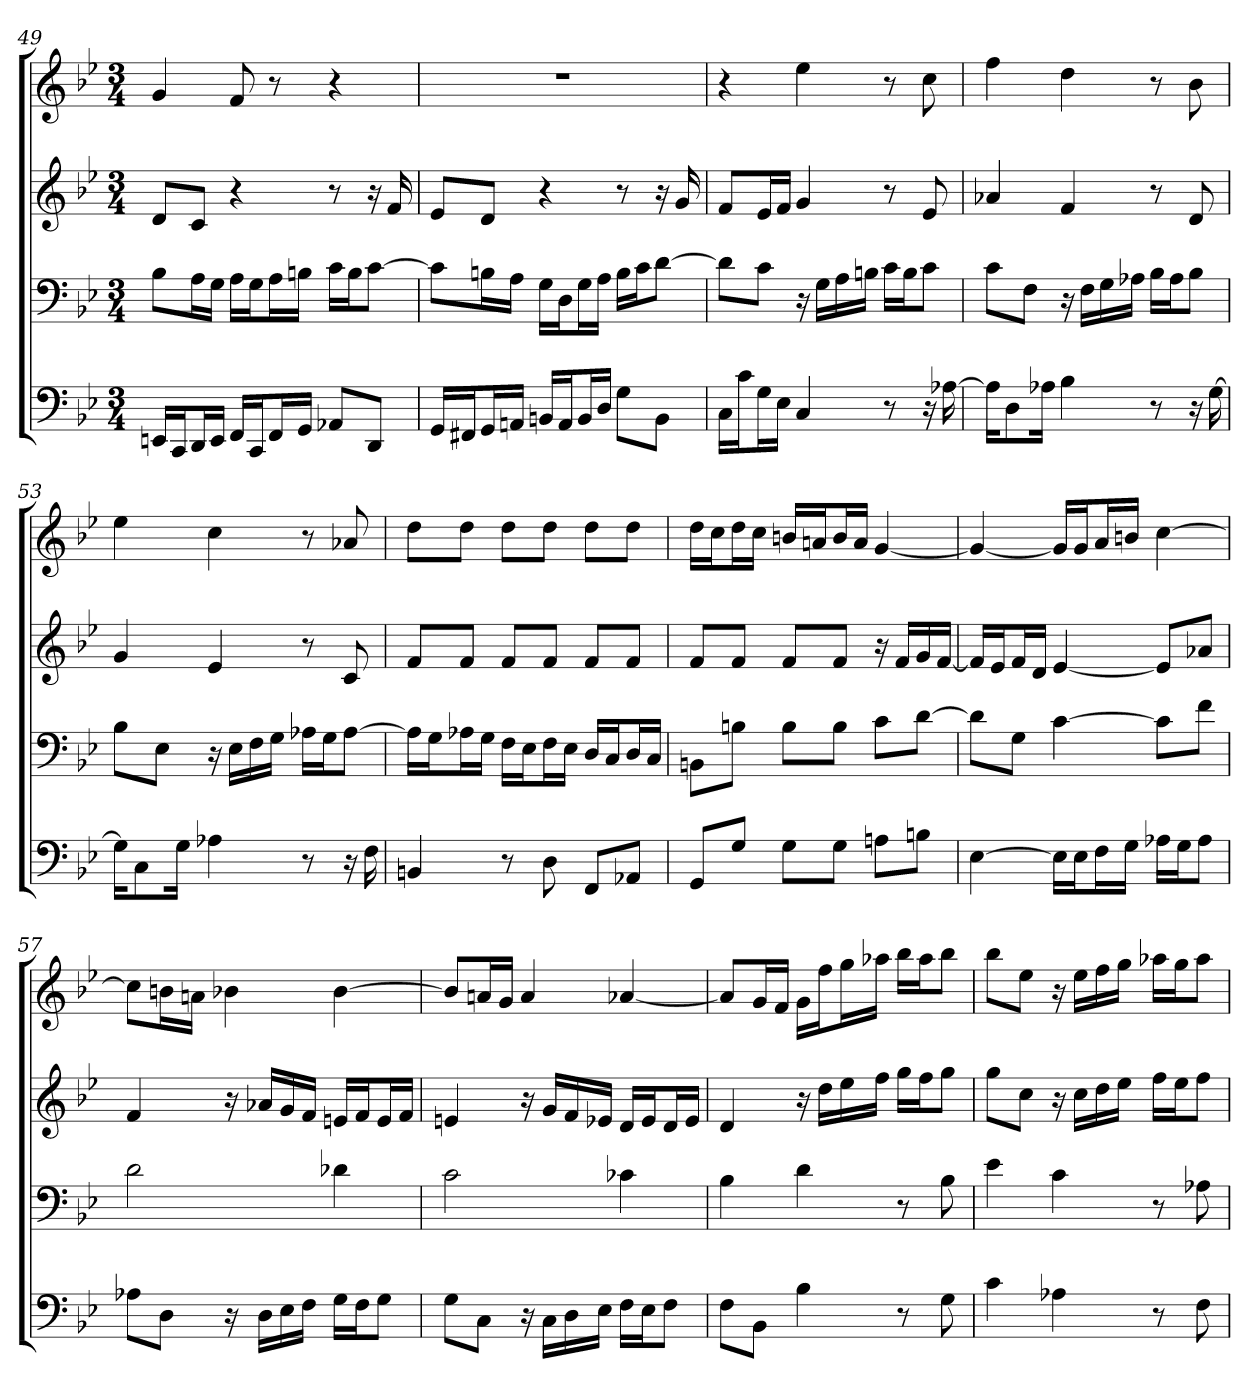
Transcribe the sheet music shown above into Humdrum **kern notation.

**kern	**kern	**kern	**kern
*part4	*part3	*part2	*part1
*staff4	*staff3	*staff2	*staff1
*k[b-e-]	*k[b-e-]	*k[b-e-]	*k[b-e-]
*g:	*g:	*g:	*g:
*M3/4	*M3/4	*M3/4	*M3/4
=49	=49	=49	=49
16EEnLL	8B-L	8dL	4g
16CCJ	.	.	.
16DDL	16AL	8cJ	.
16EEJJ	16GJJ	.	.
16FFLL	16ALL	4r	8f
16CCJ	16GJ	.	.
16FFL	16AL	.	8r
16GGJJ	16BnJJ	.	.
8AA-XL	16cLL	8r	4r
.	16BJ	.	.
8DDJ	[8cJ	16r	.
.	.	16f	.
=50	=50	=50	=50
16GGLL	8cL]	8e-L	2.r
16FF#XJ	.	.	.
16GGL	16BnL	8dJ	.
16AAnJJ	16AJJ	.	.
16BBnLL	16GLL	4r	.
16AAJ	16DJ	.	.
16BBL	16GL	.	.
16DJJ	16AJJ	.	.
8GL	16BLL	8r	.
.	16cJ	.	.
8BBJ	[8dJ	16r	.
.	.	16g	.
=51	=51	=51	=51
16CLL	8dL]	8fL	4r
16cJ	.	.	.
16GL	8cJ	16e-L	.
16E-JJ	.	16fJJ	.
4C	16r	4g	4ee-
.	16GLL	.	.
.	16A	.	.
.	16BnJJ	.	.
8r	16cLL	8r	8r
.	16BJ	.	.
16r	8cJ	8e-	8cc
[16A-X	.	.	.
=52	=52	=52	=52
16A-KL]	8cL	4a-X	4ff
8D	.	.	.
.	8FJ	.	.
16A-XJk	.	.	.
4B-	16r	4f	4dd
.	16FLL	.	.
.	16G	.	.
.	16A-XJJ	.	.
8r	16B-LL	8r	8r
.	16A-J	.	.
16r	8B-J	8d	8b-
[16G	.	.	.
=53	=53	=53	=53
16GKL]	8B-L	4g	4ee-
8C	.	.	.
.	8E-J	.	.
16GJk	.	.	.
4A-X	16r	4e-	4cc
.	16E-LL	.	.
.	16F	.	.
.	16GJJ	.	.
8r	16A-XLL	8r	8r
.	16GJ	.	.
16r	[8A-J	8c	8a-X
16F	.	.	.
=54	=54	=54	=54
4BBn	16A-LL]	8fL	8ddL
.	16GJ	.	.
.	16A-XL	8fJ	8ddJ
.	16GJJ	.	.
8r	16FLL	8fL	8ddL
.	16E-J	.	.
8D	16FL	8fJ	8ddJ
.	16E-JJ	.	.
8FFL	16DLL	8fL	8ddL
.	16CJ	.	.
8AA-XJ	16DL	8fJ	8ddJ
.	16CJJ	.	.
=55	=55	=55	=55
8GGL	8BBnL	8fL	16ddLL
.	.	.	16ccJ
8GJ	8BnJ	8fJ	16ddL
.	.	.	16ccJJ
8GL	8BL	8fL	16bnLL
.	.	.	16anJ
8GJ	8BJ	8fJ	16bL
.	.	.	16aJJ
8AnL	8cL	16r	[4g
.	.	16fLL	.
8BnJ	[8dJ	16g	.
.	.	[16fJJ	.
=56	=56	=56	=56
[4E-	8dL]	16fLL]	4g_
.	.	16e-J	.
.	8GJ	16fL	.
.	.	16dJJ	.
16E-LL]	[4c	[4e-	16gLL]
16E-J	.	.	16gJ
16FL	.	.	16aL
16GJJ	.	.	16bnJJ
16A-XLL	8cL]	8e-L]	[4cc
16GJ	.	.	.
8A-J	8fJ	8a-XJ	.
=57	=57	=57	=57
8A-XL	2d	4f	8ccL]
8DJ	.	.	16bnL
.	.	.	16anJJ
16r	.	16r	4b-X
16DLL	.	16a-XLL	.
16E-	.	16g	.
16FJJ	.	16fJJ	.
16GLL	4d-X	16enLL	[4b-
16FJ	.	16fJ	.
8GJ	.	16eL	.
.	.	16fJJ	.
=58	=58	=58	=58
8GL	2c	4en	8b-L]
8CJ	.	.	16anL
.	.	.	16gJJ
16r	.	16r	4a
16CLL	.	16gLL	.
16D	.	16f	.
16E-JJ	.	16e-XJJ	.
16FLL	4c-X	16dLL	[4a-X
16E-J	.	16e-J	.
8FJ	.	16dL	.
.	.	16e-JJ	.
=59	=59	=59	=59
8FL	4B-	4d	8a-L]
8BB-J	.	.	16gL
.	.	.	16fJJ
4B-	4d	16r	16gLL
.	.	16ddLL	16ffJ
.	.	16ee-	16ggL
.	.	16ffJJ	16aa-XJJ
8r	8r	16ggLL	16bb-LL
.	.	16ffJ	16aa-J
8G	8B-	8ggJ	8bb-J
=60	=60	=60	=60
4c	4e-	8ggL	8bb-L
.	.	8ccJ	8ee-J
4A-X	4c	16r	16r
.	.	16ccLL	16ee-LL
.	.	16dd	16ff
.	.	16ee-JJ	16ggJJ
8r	8r	16ffLL	16aa-XLL
.	.	16ee-J	16ggJ
8F	8A-X	8ffJ	8aa-J
=	=	=	=
*-	*-	*-	*-
